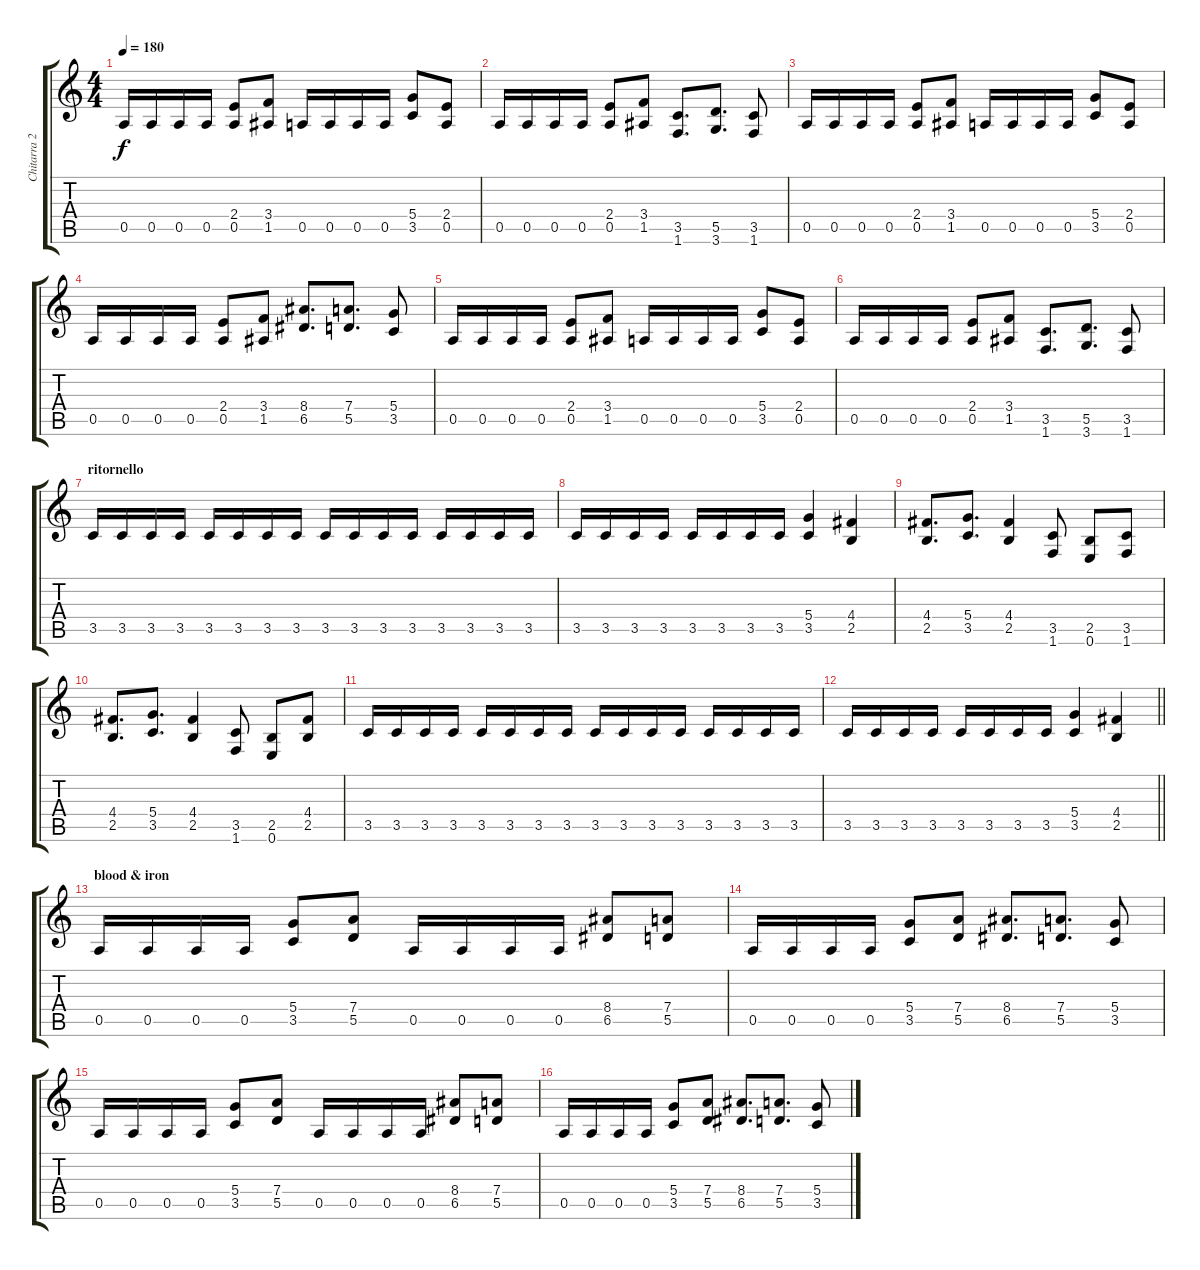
\track ("Chitarra 2" "Chitarra 2") {instrument distortionguitar}
\staff {score tabs}
\tuning (E4 B3 G3 D3 A2 E2) {hide}
\ts (4 4)
\tempo 180
\clef g2
\ks c
0.5.16{dy f} 0.5.16 0.5.16 0.5.16 (2.4 0.5).8 (3.4 1.5).8 0.5.16 0.5.16 0.5.16 0.5.16 (5.4 3.5).8 (2.4 0.5).8 |
0.5.16 0.5.16 0.5.16 0.5.16 (2.4 0.5).8 (3.4 1.5).8 (3.5 1.6).8{d} (5.5 3.6).8{d} (3.5 1.6).8 |
0.5.16 0.5.16 0.5.16 0.5.16 (2.4 0.5).8 (3.4 1.5).8 0.5.16 0.5.16 0.5.16 0.5.16 (5.4 3.5).8 (2.4 0.5).8 |
0.5.16 0.5.16 0.5.16 0.5.16 (2.4 0.5).8 (3.4 1.5).8 (8.4 6.5).8{d} (7.4 5.5).8{d} (5.4 3.5).8 |
0.5.16 0.5.16 0.5.16 0.5.16 (2.4 0.5).8 (3.4 1.5).8 0.5.16 0.5.16 0.5.16 0.5.16 (5.4 3.5).8 (2.4 0.5).8 |
0.5.16 0.5.16 0.5.16 0.5.16 (2.4 0.5).8 (3.4 1.5).8 (3.5 1.6).8{d} (5.5 3.6).8{d} (3.5 1.6).8 |
\section ("" "ritornello")
3.5.16 3.5.16 3.5.16 3.5.16 3.5.16 3.5.16 3.5.16 3.5.16 3.5.16 3.5.16 3.5.16 3.5.16 3.5.16 3.5.16 3.5.16 3.5.16 |
3.5.16 3.5.16 3.5.16 3.5.16 3.5.16 3.5.16 3.5.16 3.5.16 (5.4 3.5).4 (4.4 2.5).4 |
(4.4 2.5).8{d} (5.4 3.5).8{d} (4.4 2.5).4 (3.5 1.6).8 (2.5 0.6).8 (3.5 1.6).8 |
(4.4 2.5).8{d} (5.4 3.5).8{d} (4.4 2.5).4 (3.5 1.6).8 (2.5 0.6).8 (4.4 2.5).8 |
3.5.16 3.5.16 3.5.16 3.5.16 3.5.16 3.5.16 3.5.16 3.5.16 3.5.16 3.5.16 3.5.16 3.5.16 3.5.16 3.5.16 3.5.16 3.5.16 |
\barLineRight lightlight
3.5.16 3.5.16 3.5.16 3.5.16 3.5.16 3.5.16 3.5.16 3.5.16 (5.4 3.5).4 (4.4 2.5).4 |
\section ("" "blood & iron")
0.5.16 0.5.16 0.5.16 0.5.16 (5.4 3.5).8 (7.4 5.5).8 0.5.16 0.5.16 0.5.16 0.5.16 (8.4 6.5).8 (7.4 5.5).8 |
0.5.16 0.5.16 0.5.16 0.5.16 (5.4 3.5).8 (7.4 5.5).8 (8.4 6.5).8{d} (7.4 5.5).8{d} (5.4 3.5).8 |
0.5.16 0.5.16 0.5.16 0.5.16 (5.4 3.5).8 (7.4 5.5).8 0.5.16 0.5.16 0.5.16 0.5.16 (8.4 6.5).8 (7.4 5.5).8 |
0.5.16 0.5.16 0.5.16 0.5.16 (5.4 3.5).8 (7.4 5.5).8 (8.4 6.5).8{d} (7.4 5.5).8{d} (5.4 3.5).8
